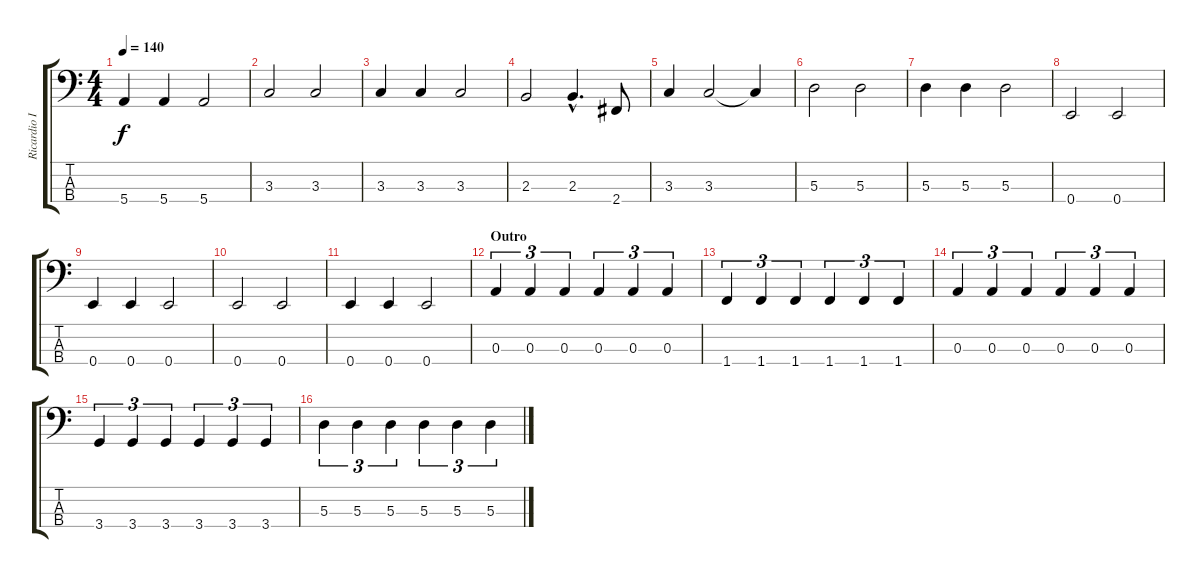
\track ("Ricardio Iorio (Bajo)" "Ricardio I") {instrument electricbasspick}
\staff {score tabs}
\tuning (G2 D2 A1 E1) {hide}
\ts (4 4)
\tempo 140
\clef f4
\ks c
5.4.4{dy f} 5.4.4 5.4.2 |
3.3.2 3.3.2 |
3.3.4 3.3.4 3.3.2 |
2.3.2 2.3{hac}.4{d} 2.4.8 |
3.3.4 3.3.2 3.3{t}.4 |
5.3.2 5.3.2 |
5.3.4 5.3.4 5.3.2 |
0.4.2 0.4.2 |
0.4.4 0.4.4 0.4.2 |
0.4.2 0.4.2 |
0.4.4 0.4.4 0.4.2 |
\section ("" "Outro")
0.3.4{tu (3 2)} 0.3.4{tu (3 2)} 0.3.4{tu (3 2)} 0.3.4{tu (3 2)} 0.3.4{tu (3 2)} 0.3.4{tu (3 2)} |
1.4.4{tu (3 2)} 1.4.4{tu (3 2)} 1.4.4{tu (3 2)} 1.4.4{tu (3 2)} 1.4.4{tu (3 2)} 1.4.4{tu (3 2)} |
0.3.4{tu (3 2)} 0.3.4{tu (3 2)} 0.3.4{tu (3 2)} 0.3.4{tu (3 2)} 0.3.4{tu (3 2)} 0.3.4{tu (3 2)} |
3.4.4{tu (3 2)} 3.4.4{tu (3 2)} 3.4.4{tu (3 2)} 3.4.4{tu (3 2)} 3.4.4{tu (3 2)} 3.4.4{tu (3 2)} |
5.3.4{tu (3 2)} 5.3.4{tu (3 2)} 5.3.4{tu (3 2)} 5.3.4{tu (3 2)} 5.3.4{tu (3 2)} 5.3.4{tu (3 2)}
